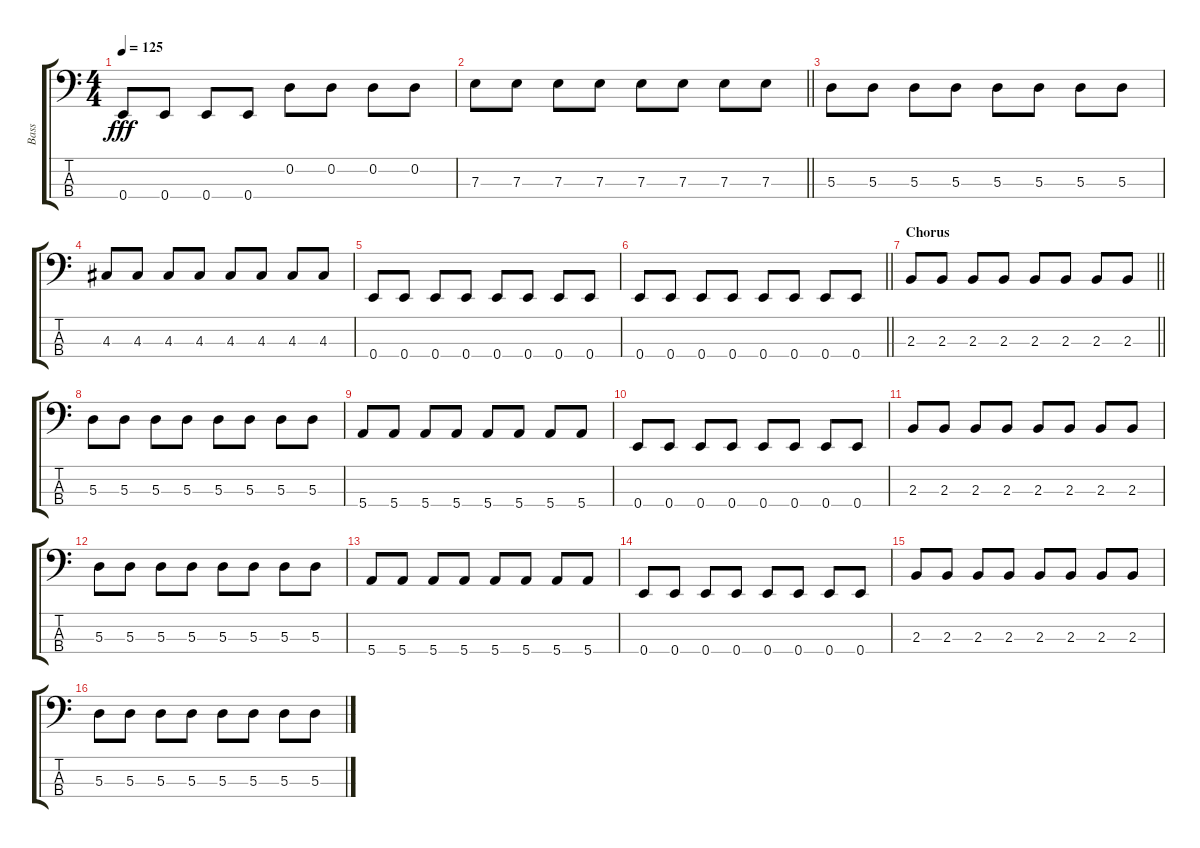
\track ("Bass" "Bass") {instrument electricbassfinger}
\staff {score tabs}
\tuning (G2 D2 A1 E1) {hide}
\ts (4 4)
\tempo 125
\clef f4
\ks c
0.4.8{dy fff} 0.4.8 0.4.8 0.4.8 0.2.8 0.2.8 0.2.8 0.2.8 |
\barLineRight lightlight
7.3.8 7.3.8 7.3.8 7.3.8 7.3.8 7.3.8 7.3.8 7.3.8 |
5.3.8 5.3.8 5.3.8 5.3.8 5.3.8 5.3.8 5.3.8 5.3.8 |
4.3.8 4.3.8 4.3.8 4.3.8 4.3.8 4.3.8 4.3.8 4.3.8 |
0.4.8 0.4.8 0.4.8 0.4.8 0.4.8 0.4.8 0.4.8 0.4.8 |
\barLineRight lightlight
0.4.8 0.4.8 0.4.8 0.4.8 0.4.8 0.4.8 0.4.8 0.4.8 |
\section ("" "Chorus")
\barLineRight lightlight
2.3.8 2.3.8 2.3.8 2.3.8 2.3.8 2.3.8 2.3.8 2.3.8 |
\section ("" "")
5.3.8 5.3.8 5.3.8 5.3.8 5.3.8 5.3.8 5.3.8 5.3.8 |
5.4.8 5.4.8 5.4.8 5.4.8 5.4.8 5.4.8 5.4.8 5.4.8 |
0.4.8 0.4.8 0.4.8 0.4.8 0.4.8 0.4.8 0.4.8 0.4.8 |
2.3.8 2.3.8 2.3.8 2.3.8 2.3.8 2.3.8 2.3.8 2.3.8 |
5.3.8 5.3.8 5.3.8 5.3.8 5.3.8 5.3.8 5.3.8 5.3.8 |
5.4.8 5.4.8 5.4.8 5.4.8 5.4.8 5.4.8 5.4.8 5.4.8 |
0.4.8 0.4.8 0.4.8 0.4.8 0.4.8 0.4.8 0.4.8 0.4.8 |
2.3.8 2.3.8 2.3.8 2.3.8 2.3.8 2.3.8 2.3.8 2.3.8 |
5.3.8 5.3.8 5.3.8 5.3.8 5.3.8 5.3.8 5.3.8 5.3.8
